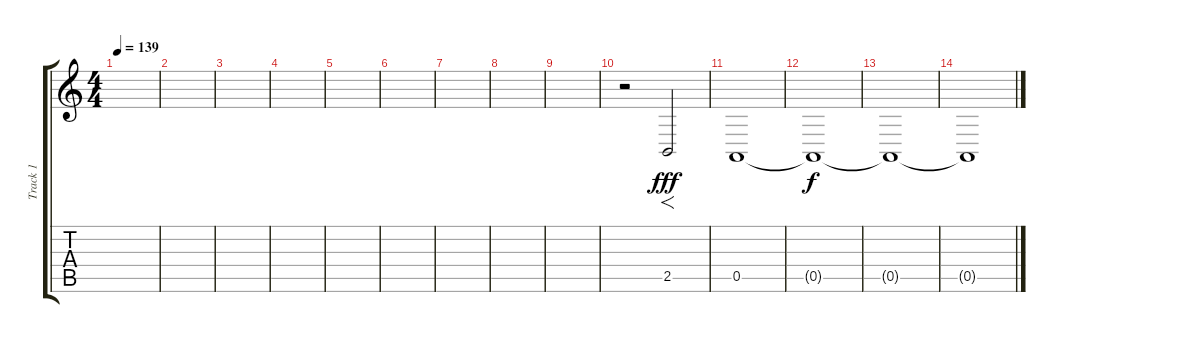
\track ("Track 1" "Track 1") {instrument stringensemble1}
\staff {score tabs}
\tuning (Ab4 B3 G3 D3 A2 E2) {hide}
\ts (4 4)
\tempo 139
\clef g2
\ks c
|
|
|
|
|
|
|
|
|
r.2{volume 0} 2.5.2{f dy fff volume 16 balance 0 instrument overdrivenguitar} |
0.5.1{volume 13 balance 8 instrument overdrivenguitar} |
0.5{t}.1{dy f} |
0.5{t}.1 |
0.5{t}.1
